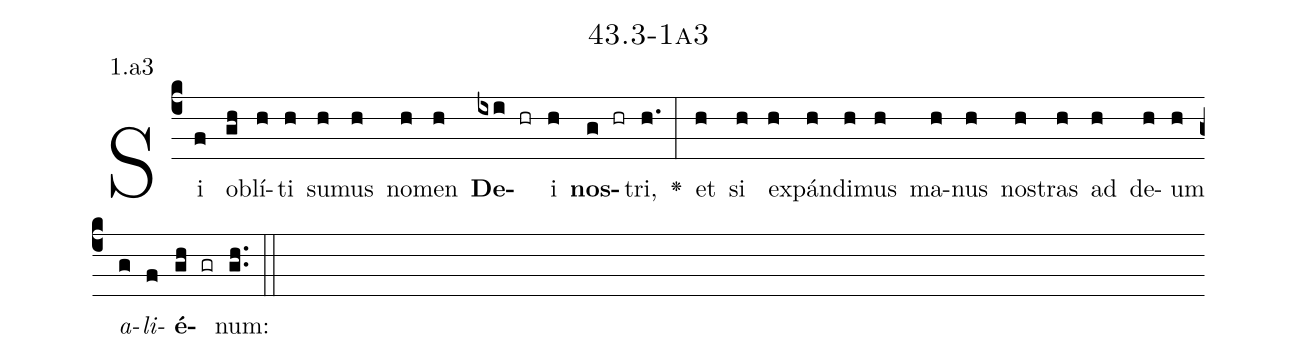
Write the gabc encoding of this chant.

name: 43.3-1a3;
annotation: 1.a3;
%%
(c4)Si(f) ob(gh)lí(h)ti(h) su(h)mus(h) no(h)men(h) <b>De</b>(ixi hr)i(h) <b>nos</b>(g hr)tri,(h.) <v>\greheightstar</v>(:) et(h) si(h) ex(h)pán(h)di(h)mus(h) ma(h)nus(h) nos(h)tras(h) ad(h) de(h)um(h) <i>a</i>(g)<i>li</i>(f)<b>é</b>(gh gr)num:(gh..) (::)


%E(h) u(h) o(g) u(f) a(gh) e.(gh..) (::)
